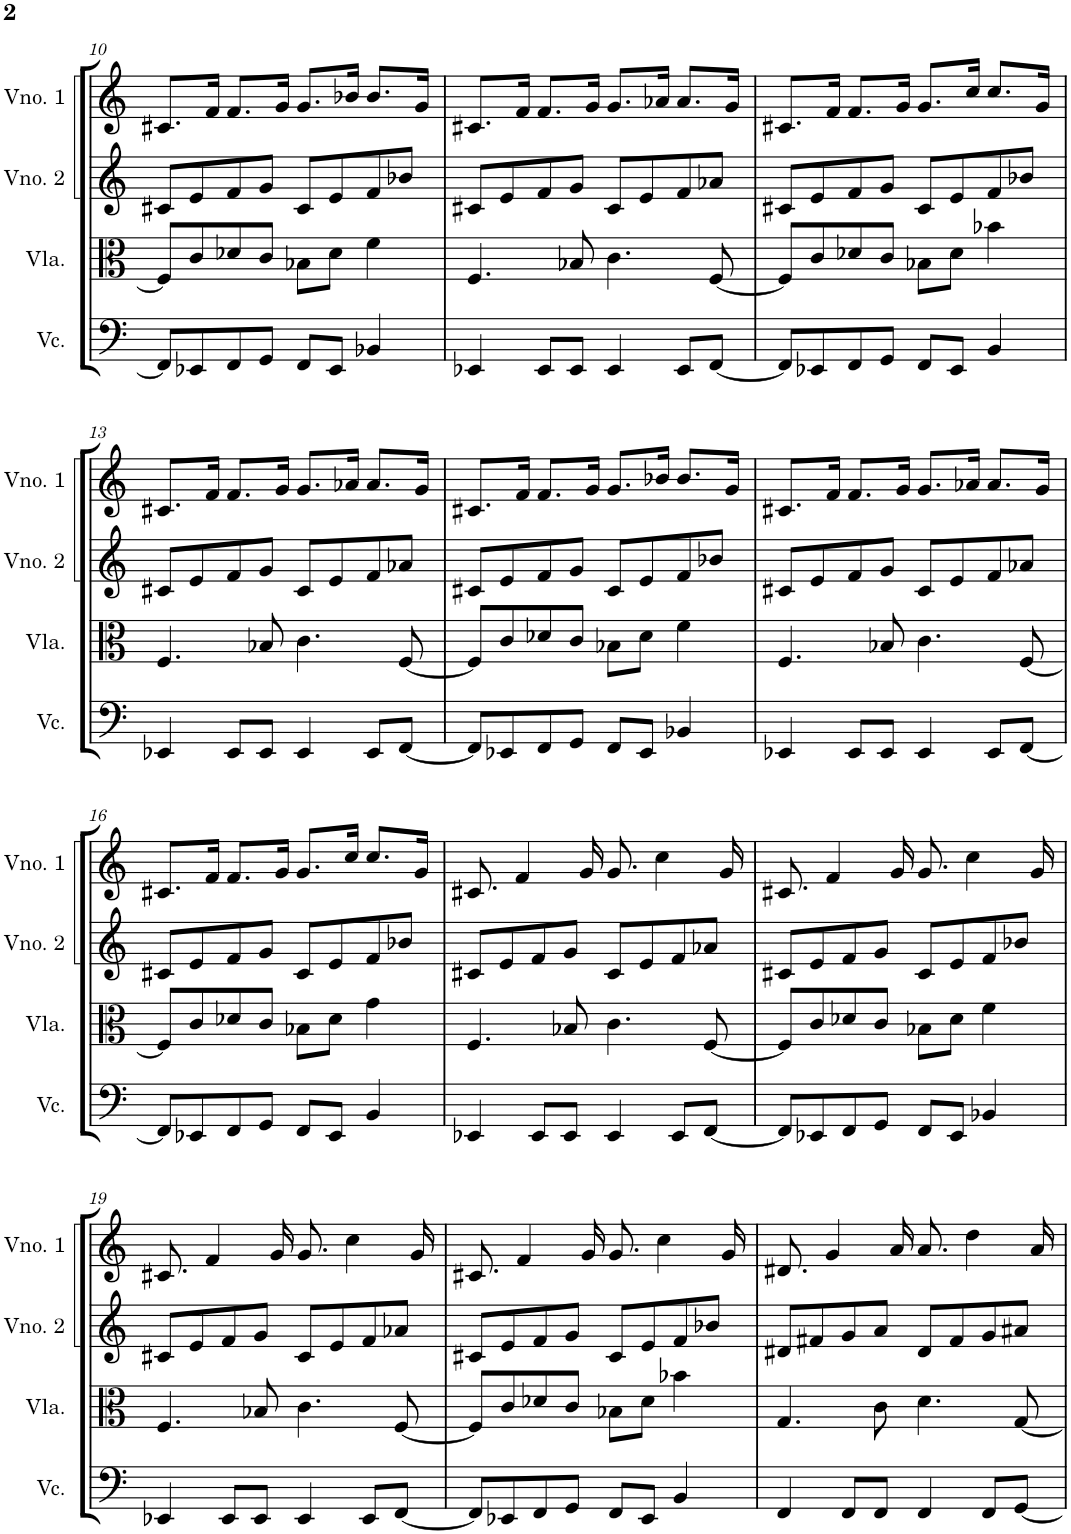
**kern	**kern	**kern	**kern
*part4	*part3	*part2	*part1
*staff4	*staff3	*staff2	*staff1
*I"Violoncelo	*I"Viola	*I"Violino 2	*I"Violino 1
*I'Vc.	*I'Vla.	*I'Vno. 2	*I'Vno. 1
!!LO:PB:g=z
*clefF4	*clefC3	*clefG2	*clefG2
*k[]	*k[]	*k[]	*k[]
*M4/4	*M4/4	*M4/4	*M4/4
=10	=10	=10	=10
8FF/L]	8F/L]	8c#X/L	8.c#X/L
8EE-X/	8c/	8e/	.
.	.	.	16f/Jk
8FF/	8d-X/	8f/	8.f/L
8GG/J	8c/J	8g/J	.
.	.	.	16g/Jk
8FF/L	8B-X\L	8c#/L	8.g/L
8EE-/J	8d-\J	8e/	.
.	.	.	16b-X/Jk
4BB-X/	4f\	8f/	8.b-/L
.	.	8b-X/J	.
.	.	.	16g/Jk
=11	=11	=11	=11
4EE-X/	4.F/	8c#X/L	8.c#X/L
.	.	8e/	.
.	.	.	16f/Jk
8EE-/L	.	8f/	8.f/L
8EE-/J	8B-X/	8g/J	.
.	.	.	16g/Jk
4EE-/	4.c\	8c#/L	8.g/L
.	.	8e/	.
.	.	.	16a-X/Jk
8EE-/L	.	8f/	8.a-/L
[8FF/J	[8F/	8a-X/J	.
.	.	.	16g/Jk
=12	=12	=12	=12
8FF/L]	8F/L]	8c#X/L	8.c#X/L
8EE-X/	8c/	8e/	.
.	.	.	16f/Jk
8FF/	8d-X/	8f/	8.f/L
8GG/J	8c/J	8g/J	.
.	.	.	16g/Jk
8FF/L	8B-X\L	8c#/L	8.g/L
8EE-/J	8d-\J	8e/	.
.	.	.	16cc/Jk
4BB/	4b-X\	8f/	8.cc/L
.	.	8b-X/J	.
.	.	.	16g/Jk
!!LO:LB:g=z
=13	=13	=13	=13
4EE-X/	4.F/	8c#X/L	8.c#X/L
.	.	8e/	.
.	.	.	16f/Jk
8EE-/L	.	8f/	8.f/L
8EE-/J	8B-X/	8g/J	.
.	.	.	16g/Jk
4EE-/	4.c\	8c#/L	8.g/L
.	.	8e/	.
.	.	.	16a-X/Jk
8EE-/L	.	8f/	8.a-/L
[8FF/J	[8F/	8a-X/J	.
.	.	.	16g/Jk
=14	=14	=14	=14
8FF/L]	8F/L]	8c#X/L	8.c#X/L
8EE-X/	8c/	8e/	.
.	.	.	16f/Jk
8FF/	8d-X/	8f/	8.f/L
8GG/J	8c/J	8g/J	.
.	.	.	16g/Jk
8FF/L	8B-X\L	8c#/L	8.g/L
8EE-/J	8d-\J	8e/	.
.	.	.	16b-X/Jk
4BB-X/	4f\	8f/	8.b-/L
.	.	8b-X/J	.
.	.	.	16g/Jk
=15	=15	=15	=15
4EE-X/	4.F/	8c#X/L	8.c#X/L
.	.	8e/	.
.	.	.	16f/Jk
8EE-/L	.	8f/	8.f/L
8EE-/J	8B-X/	8g/J	.
.	.	.	16g/Jk
4EE-/	4.c\	8c#/L	8.g/L
.	.	8e/	.
.	.	.	16a-X/Jk
8EE-/L	.	8f/	8.a-/L
[8FF/J	[8F/	8a-X/J	.
.	.	.	16g/Jk
!!LO:LB:g=z
=16	=16	=16	=16
8FF/L]	8F/L]	8c#X/L	8.c#X/L
8EE-X/	8c/	8e/	.
.	.	.	16f/Jk
8FF/	8d-X/	8f/	8.f/L
8GG/J	8c/J	8g/J	.
.	.	.	16g/Jk
8FF/L	8B-X\L	8c#/L	8.g/L
8EE-/J	8d-\J	8e/	.
.	.	.	16cc/Jk
4BB/	4g\	8f/	8.cc/L
.	.	8b-X/J	.
.	.	.	16g/Jk
=17	=17	=17	=17
4EE-X/	4.F/	8c#X/L	8.c#X/
.	.	8e/	.
.	.	.	4f/
8EE-/L	.	8f/	.
8EE-/J	8B-X/	8g/J	.
.	.	.	16g/
4EE-/	4.c\	8c#/L	8.g/
.	.	8e/	.
.	.	.	4cc\
8EE-/L	.	8f/	.
[8FF/J	[8F/	8a-X/J	.
.	.	.	16g/
=18	=18	=18	=18
8FF/L]	8F/L]	8c#X/L	8.c#X/
8EE-X/	8c/	8e/	.
.	.	.	4f/
8FF/	8d-X/	8f/	.
8GG/J	8c/J	8g/J	.
.	.	.	16g/
8FF/L	8B-X\L	8c#/L	8.g/
8EE-/J	8d-\J	8e/	.
.	.	.	4cc\
4BB-X/	4f\	8f/	.
.	.	8b-X/J	.
.	.	.	16g/
!!LO:LB:g=z
=19	=19	=19	=19
4EE-X/	4.F/	8c#X/L	8.c#X/
.	.	8e/	.
.	.	.	4f/
8EE-/L	.	8f/	.
8EE-/J	8B-X/	8g/J	.
.	.	.	16g/
4EE-/	4.c\	8c#/L	8.g/
.	.	8e/	.
.	.	.	4cc\
8EE-/L	.	8f/	.
[8FF/J	[8F/	8a-X/J	.
.	.	.	16g/
=20	=20	=20	=20
8FF/L]	8F/L]	8c#X/L	8.c#X/
8EE-X/	8c/	8e/	.
.	.	.	4f/
8FF/	8d-X/	8f/	.
8GG/J	8c/J	8g/J	.
.	.	.	16g/
8FF/L	8B-X\L	8c#/L	8.g/
8EE-/J	8d-\J	8e/	.
.	.	.	4cc\
4BB/	4b-X\	8f/	.
.	.	8b-X/J	.
.	.	.	16g/
=21	=21	=21	=21
4FF/	4.G/	8d#X/L	8.d#X/
.	.	8f#X/	.
.	.	.	4g/
8FF/L	.	8g/	.
8FF/J	8c\	8a/J	.
.	.	.	16a/
4FF/	4.d\	8d#/L	8.a/
.	.	8f#/	.
.	.	.	4dd\
8FF/L	.	8g/	.
[8GG/J	[8G/	8a#X/J	.
.	.	.	16a/
=	=	=	=
*-	*-	*-	*-
